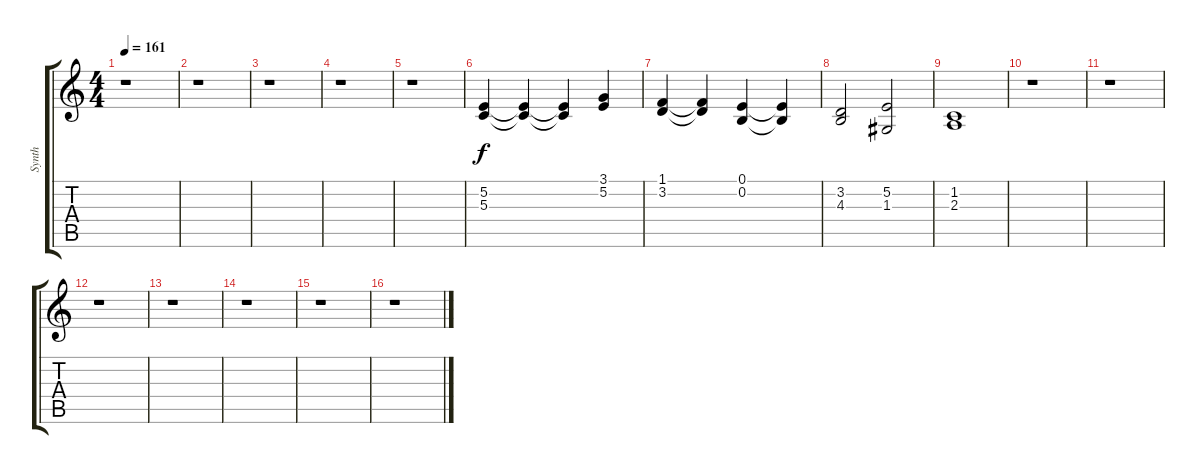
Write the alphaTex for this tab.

\track ("Synth" "Synth") {instrument recorder}
\staff {score tabs}
\tuning (E4 B3 G3 D3 A2 E2) {hide}
\ts (4 4)
\tempo 161
\clef g2
\ks c
r.1{dy f} |
r.1 |
r.1 |
r.1 |
r.1 |
(5.2 5.3).4 (5.2{t} 5.3{t}).4 (5.2{t} 5.3{t}).4 (3.1 5.2).4 |
(1.1 3.2).4 (1.1{t} 3.2{t}).4 (0.1 0.2).4 (0.1{t} 0.2{t}).4 |
(3.2 4.3).2 (5.2 1.3).2 |
(1.2 2.3).1 |
r.1 |
r.1 |
r.1 |
r.1 |
r.1 |
r.1 |
r.1
